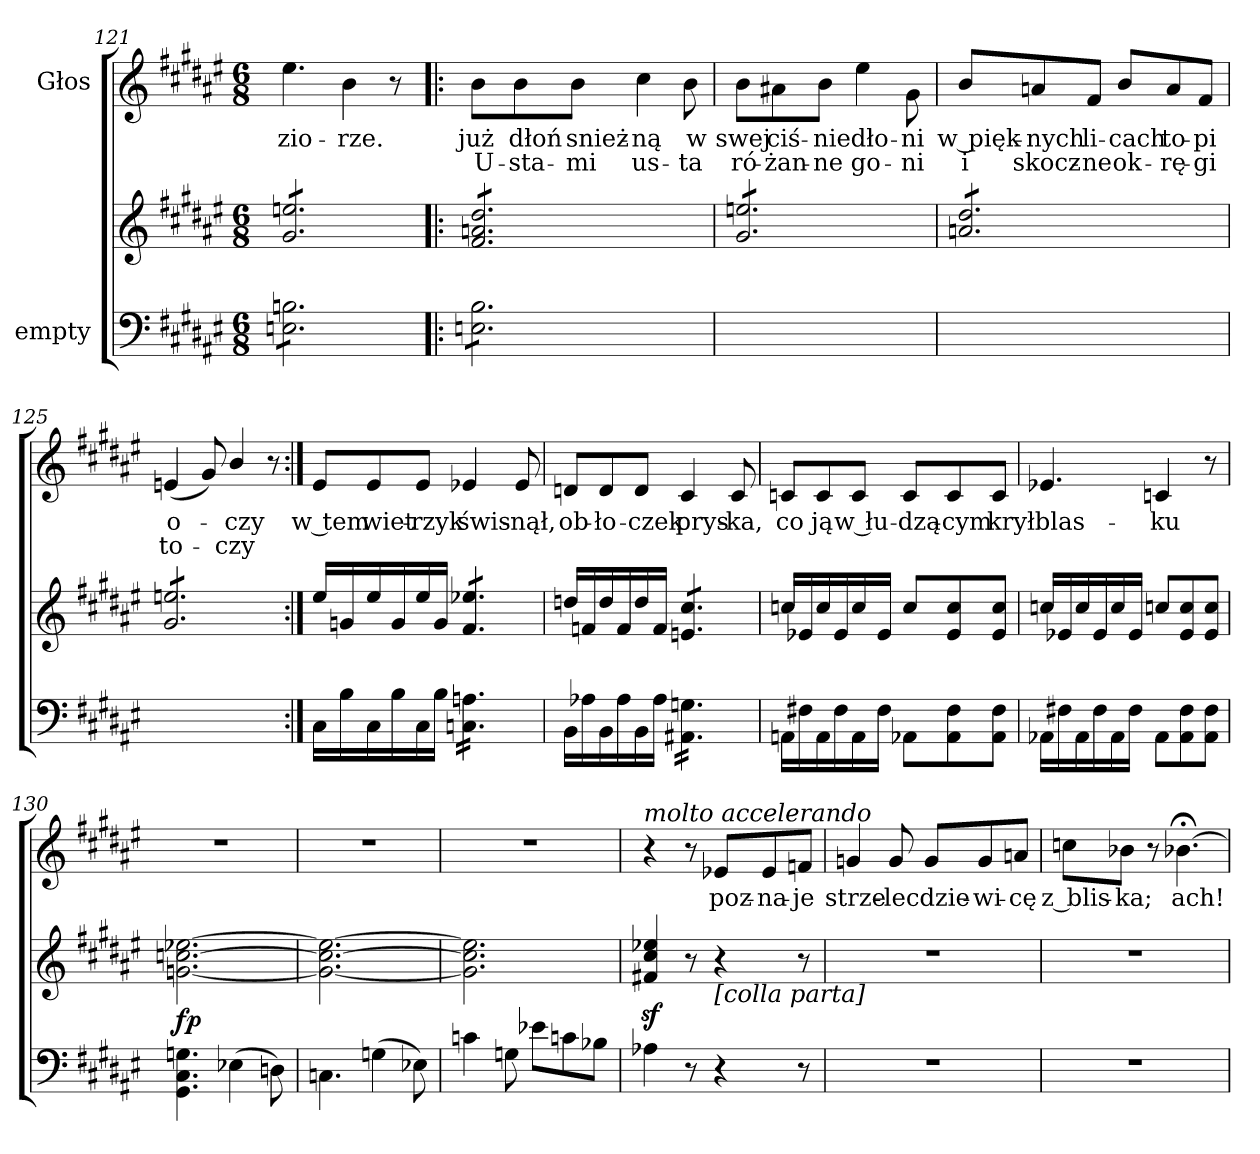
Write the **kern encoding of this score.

**kern	**kern	**dynam	**kern	**text	**text
*part2	*part2	*part2	*part1	*part1	*part1
*staff3	*staff2	*staff2/3	*staff1	*staff1	*staff1
*I"empty	*	*	*I"Głos	*	*
*clefF4	*clefG2	*	*clefG2	*	*
*k[f#c#g#d#a#e#]	*k[f#c#g#d#a#e#]	*	*k[f#c#g#d#a#e#]	*	*
*M6/8	*M6/8	*	*M6/8	*	*
=121	=121	=121	=121	=121	=121
*tremolo	*	*	*	*	*
*	*tremolo	*	*	*	*
8En\ 8Bn\L	8g#/ 8een/L	.	4.ee#\	-zio-	.
8En\ 8Bn\	8g#/ 8een/	.	.	.	.
8En\ 8Bn\	8g#/ 8een/	.	.	.	.
8En\ 8Bn\	8g#/ 8een/	.	4b\	-rze.	.
8En\ 8Bn\	8g#/ 8een/	.	.	.	.
8En\ 8Bn\J	8g#/ 8een/J	.	8r	.	.
=122!|:	=122!|:	=122!|:	=122!|:	=122!|:	=122!|:
8En\ 8B\L	8f#/ 8an/ 8dd#/L	.	8b\L	już	U-
8En\ 8B\	8f#/ 8an/ 8dd#/	.	8b\	dłoń	-sta-
8En\ 8B\	8f#/ 8an/ 8dd#/	.	8b\J	snież-	-mi
8En\ 8B\	8f#/ 8an/ 8dd#/	.	4cc#\	-ną	us-
8En\ 8B\	8f#/ 8an/ 8dd#/	.	.	.	.
8En\ 8B\J	8f#/ 8an/ 8dd#/J	.	8b\	w	-ta
*Xtremolo	*	*	*	*	*
=123	=123	=123	=123	=123	=123
2.ryy	8g#/ 8een/L	.	8b\L	swej	ró-
.	8g#/ 8een/	.	8a#X\	ciś-	-żan-
.	8g#/ 8een/	.	8b\J	-nie	-ne
.	8g#/ 8een/	.	4ee#\	dło-	go-
.	8g#/ 8een/	.	.	.	.
.	8g#/ 8een/J	.	8g#\	-ni	-ni
=124	=124	=124	=124	=124	=124
2.ryy	8an/ 8dd#/L	.	8b/L	w pięk-	i
.	8an/ 8dd#/	.	8an/	-nych	skocz-
.	8an/ 8dd#/	.	8f#/J	li-	-ne
.	8an/ 8dd#/	.	8b/L	-cach	ok-
.	8an/ 8dd#/	.	8a/	to-	-rę-
.	8an/ 8dd#/J	.	8f#/J	-pi	-gi
=125	=125	=125	=125	=125	=125
2.ryy	8g#/ 8een/L	.	(4en/	o-	to-
.	8g#/ 8een/	.	.	.	.
.	8g#/ 8een/	.	8g#/)	.	.
.	8g#/ 8een/	.	4b/	-czy	-czy
.	8g#/ 8een/	.	.	.	.
.	8g#/ 8een/J	.	8r	.	.
*	*Xtremolo	*	*	*	*
=126:|!	=126:|!	=126:|!	=126:|!	=126:|!	=126:|!
16C#\LL	16ee#/LL	.	8e#/L	w tem	.
16B\	16gn/	.	.	.	.
16C#\	16ee#/	.	8e#/	wiet-	.
16B\	16g/	.	.	.	.
16C#\	16ee#/	.	8e#/J	-rzyk	.
16B\JJ	16g/JJ	.	.	.	.
*tremolo	*	*	*	*	*
*	*tremolo	*	*	*	*
16Cn\ 16An\LL	8f#/ 8ee-X/L	.	4e-X/	świs-	.
16Cn\ 16An\	.	.	.	.	.
16Cn\ 16An\	8f#/ 8ee-X/	.	.	.	.
16Cn\ 16An\	.	.	.	.	.
16Cn\ 16An\	8f#/ 8ee-X/J	.	8e-/	-nął,	.
*	*Xtremolo	*	*	*	*
16Cn\ 16An\JJ	.	.	.	.	.
*Xtremolo	*	*	*	*	*
=127	=127	=127	=127	=127	=127
16BB\LL	16ddn/LL	.	8dn/L	ob-	.
16A-X\	16fn/	.	.	.	.
16BB\	16dd/	.	8d/	-ło-	.
16A-\	16f/	.	.	.	.
16BB\	16dd/	.	8d/J	-czek	.
16A-\JJ	16f/JJ	.	.	.	.
*tremolo	*	*	*	*	*
*	*tremolo	*	*	*	*
16AA#X\ 16Gn\LL	8en/ 8cc#/L	.	4c#/	prys-	.
16AA#X\ 16Gn\	.	.	.	.	.
16AA#X\ 16Gn\	8en/ 8cc#/	.	.	.	.
16AA#X\ 16Gn\	.	.	.	.	.
16AA#X\ 16Gn\	8en/ 8cc#/J	.	8c#/	-ka,	.
*	*Xtremolo	*	*	*	*
16AA#X\ 16Gn\JJ	.	.	.	.	.
*Xtremolo	*	*	*	*	*
=128	=128	=128	=128	=128	=128
16AAn\LL	16ccn/LL	.	8cn/L	co	.
16F#X\	16e-X/	.	.	.	.
16AA\	16cc/	.	8c/	ją	.
16F#\	16e-/	.	.	.	.
16AA\	16cc/	.	8c/J	w łu-	.
16F#\JJ	16e-/JJ	.	.	.	.
8AA-X\L	8cc/L	.	8c/L	-dzą-	.
8AA-\ 8F#\	8e-/ 8cc/	.	8c/	-cym	.
8AA-\ 8F#\J	8e-/ 8cc/J	.	8c/J	krył	.
=129	=129	=129	=129	=129	=129
16AA-X\LL	16ccn/LL	.	4.e-X/	blas-	.
16F#X\	16e-X/	.	.	.	.
16AA-\	16cc/	.	.	.	.
16F#\	16e-/	.	.	.	.
16AA-\	16cc/	.	.	.	.
16F#\JJ	16e-/JJ	.	.	.	.
8AA-\L	8ccn/L	.	4cn/	-ku	.
8AA-\ 8F#\	8e-/ 8cc/	.	.	.	.
8AA-\ 8F#\J	8e-/ 8cc/J	.	8r	.	.
=130	=130	=130	=130	=130	=130
!	!	!LO:DY:b	!	!	!
4.GG#\ 4.C#\ 4.Gn\	[2.gn\ [2.ccn\ [2.ee-X\	fp	2.r	.	.
(4E-X\	.	.	.	.	.
8Dn\)	.	.	.	.	.
=131	=131	=131	=131	=131	=131
4.Cn\	2.g_\ 2.cc_\ 2.ee-_\	.	2.r	.	.
(4Gn\	.	.	.	.	.
8E-X\)	.	.	.	.	.
=132	=132	=132	=132	=132	=132
4cn\	2.g]\ 2.cc]\ 2.ee-]\	.	2.r	.	.
8Gn\	.	.	.	.	.
8e-X\L	.	.	.	.	.
8cn\	.	.	.	.	.
8B-X\J	.	.	.	.	.
=133	=133	=133	=133	=133	=133
!	!	!	!LO:TX:a:i:t=molto accelerando	!	!
4A-X\	4f#Xz</ 4cc#z</ 4ee-Xz</	.	4r	.	.
8r	8r	.	8r	.	.
!	!LO:TX:b:t=[colla parta]	!	!	!	!
4r	4r	.	8e-X/L	poz-	.
.	.	.	8e-/	-na-	.
8r	8r	.	8fn/J	-je	.
=134	=134	=134	=134	=134	=134
2.r	2.r	.	4gn/	strze-	.
.	.	.	8g/	-lec	.
.	.	.	8g/L	dzie-	.
.	.	.	8g/	-wi-	.
.	.	.	8an/J	-cę	.
=135	=135	=135	=135	=135	=135
2.r	2.r	.	8ccn\L	z blis-	.
.	.	.	8b-X\J	-ka;	.
.	.	.	8r	.	.
.	.	.	[4.b-X;<\	ach!	.
=	=	=	=	=	=
*-	*-	*-	*-	*-	*-
